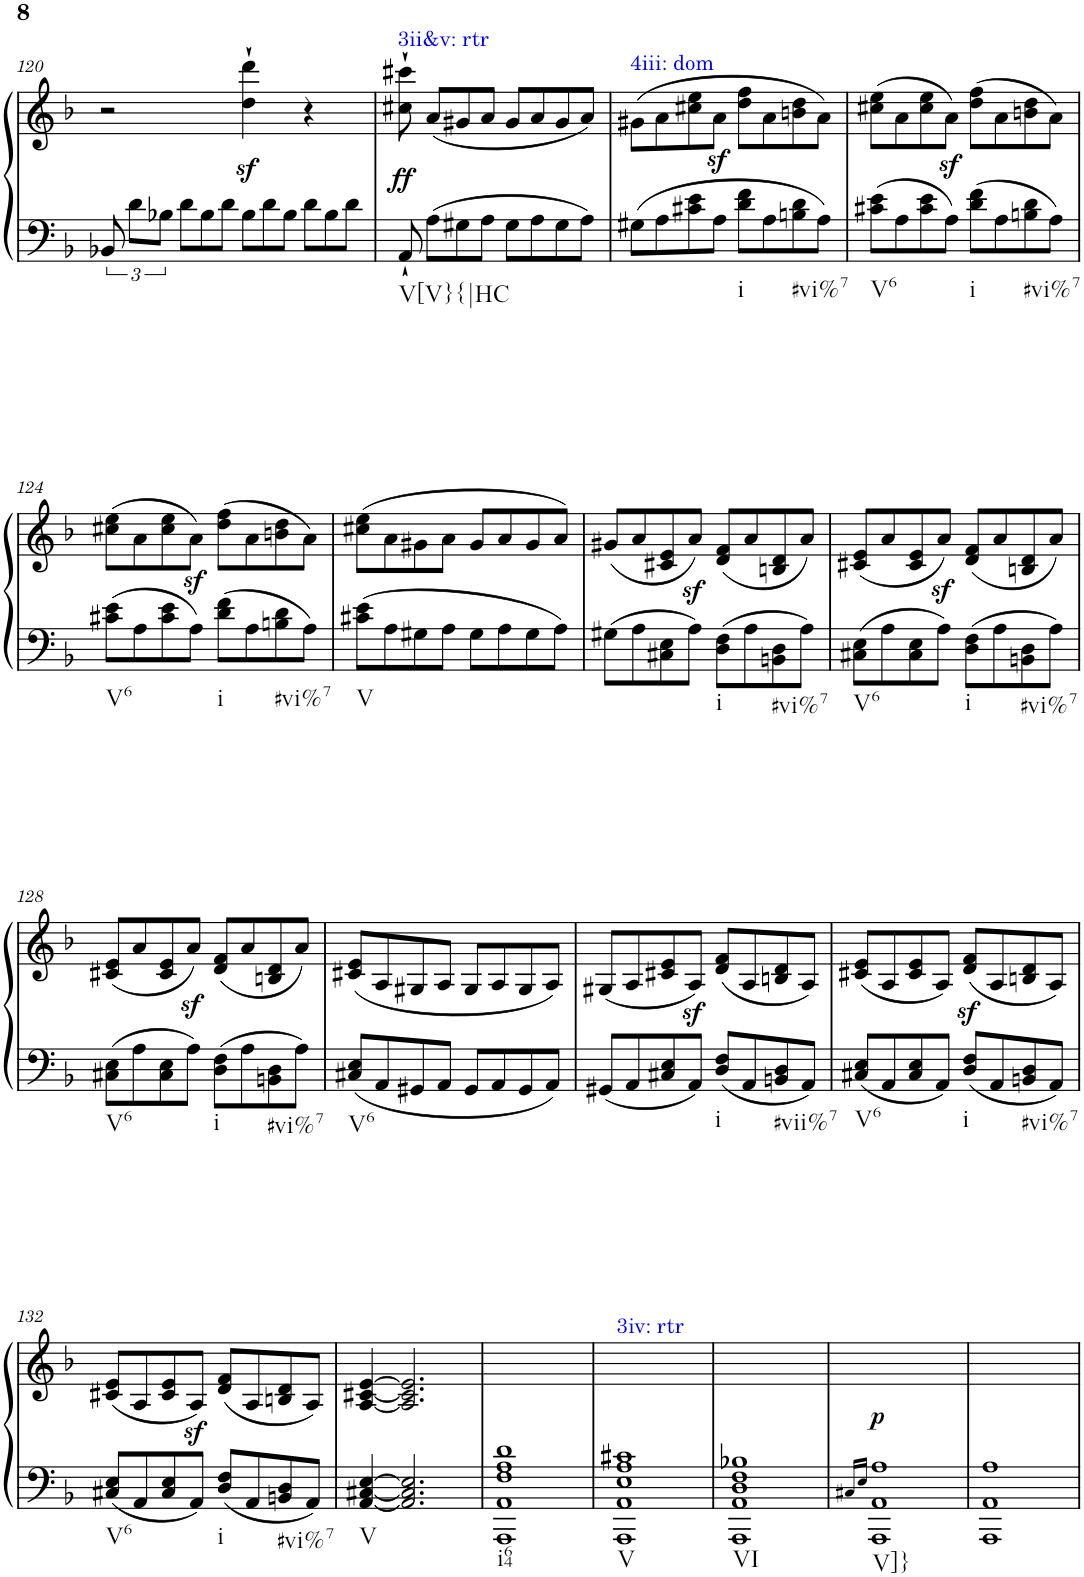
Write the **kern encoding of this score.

**kern	**kern	**dynam
*part1	*part1	*part1
*staff2	*staff1	*staff1/2
*I"Piano	*	*
*I'Pno.	*	*
!!LO:PB:g=z
*clefF4	*clefG2	*
*k[b-]	*k[b-]	*
*M4/4	*M4/4	*
*met(c)	*met(c)	*
=120	=120	=120
12BB-X/	2r	.
12d\L	.	.
12B-X\J	.	.
*Xtuplet	*	*
12d\L	.	.
12B-\	.	.
12d\J	.	.
12B-\L	4dd\z<'` 4ddd\z<'`	.
12d\	.	.
12B-\J	.	.
12d\L	4r	.
12B-\	.	.
12d\J	.	.
=121	=121	=121
!	!LO:TX:a:color=#0000FF:t=3ii&v&colon; rtr	!
!LO:TX:b:t=V[V}{|HC	!	!
!	!	!LO:DY:b
8AA'`/	8cc#X\'` 8ccc#X\'`	ff
8A\L	(8a/L	.
8G#X\	8g#X/	.
8A\J	8a/J	.
8G#\L	8g#/L	.
8A\	8a/	.
8G#\	8g#/	.
8A\J	8a/J)	.
=122	=122	=122
!	!LO:TX:a:color=#0000FF:t=4iii&colon; dom	!
8G#X\L	(8g#X\L	.
8A\	8a\	.
8c#X\ 8e\	8cc#X\ 8ee\	.
8A\J	8az<\J	.
!LO:TX:b:t=i	!	!
8d\ 8f\L	8dd\ 8ff\L	.
8A\	8a\	.
!LO:TX:b:t=#vi%7	!	!
8Bn\ 8d\	8bn\ 8dd\	.
8A\J	8a\J)	.
=123	=123	=123
!LO:TX:b:t=V6	!	!
8c#X\ 8e\L	(8cc#X\ 8ee\L	.
8A\	8a\	.
8c#\ 8e\	8cc#\ 8ee\	.
8A\J	8az<\J)	.
!LO:TX:b:t=i	!	!
8d\ 8f\L	(8dd\ 8ff\L	.
8A\	8a\	.
!LO:TX:b:t=#vi%7	!	!
8Bn\ 8d\	8bn\ 8dd\	.
8A\J	8a\J)	.
!!LO:LB:g=z
=124	=124	=124
!LO:TX:b:t=V6	!	!
8c#X\ 8e\L	(8cc#X\ 8ee\L	.
8A\	8a\	.
8c#\ 8e\	8cc#\ 8ee\	.
8A\J	8az<\J)	.
!LO:TX:b:t=i	!	!
8d\ 8f\L	(8dd\ 8ff\L	.
8A\	8a\	.
!LO:TX:b:t=#vi%7	!	!
8Bn\ 8d\	8bn\ 8dd\	.
8A\J	8a\J)	.
=125	=125	=125
!LO:TX:b:t=V	!	!
8c#X\ 8e\L	(8cc#X\ 8ee\L	.
8A\	8a\	.
8G#X\	8g#X\	.
8A\J	8a\J	.
8G#\L	8g#/L	.
8A\	8a/	.
8G#\	8g#/	.
8A\J	8a/J)	.
=126	=126	=126
8G#X\L	(8g#X/L	.
8A\	8a/	.
8C#X\ 8E\	8c#X/ 8e/	.
8A\J	8az</J)	.
!LO:TX:b:t=i	!	!
8D\ 8F\L	(8d/ 8f/L	.
8A\	8a/	.
!LO:TX:b:t=#vi%7	!	!
8BBn\ 8D\	8Bn/ 8d/	.
8A\J	8a/J)	.
=127	=127	=127
!LO:TX:b:t=V6	!	!
8C#X\ 8E\L	(8c#X/ 8e/L	.
8A\	8a/	.
8C#\ 8E\	8c#/ 8e/	.
8A\J	8az</J)	.
!LO:TX:b:t=i	!	!
8D\ 8F\L	(8d/ 8f/L	.
8A\	8a/	.
!LO:TX:b:t=#vi%7	!	!
8BBn\ 8D\	8Bn/ 8d/	.
8A\J	8a/J)	.
!!LO:LB:g=z
=128	=128	=128
!LO:TX:b:t=V6	!	!
8C#X\ 8E\L	(8c#X/ 8e/L	.
8A\	8a/	.
8C#\ 8E\	8c#/ 8e/	.
8A\J	8az</J)	.
!LO:TX:b:t=i	!	!
8D\ 8F\L	(8d/ 8f/L	.
8A\	8a/	.
!LO:TX:b:t=#vi%7	!	!
8BBn\ 8D\	8Bn/ 8d/	.
8A\J	8a/J)	.
=129	=129	=129
!LO:TX:b:t=V6	!	!
8C#X/ 8E/L	(8c#X/ 8e/L	.
8AA/	8A/	.
8GG#X/	8G#X/	.
8AA/J	8A/J	.
8GG#/L	8G#/L	.
8AA/	8A/	.
8GG#/	8G#/	.
8AA/J	8A/J)	.
=130	=130	=130
8GG#X/L	(8G#X/L	.
8AA/	8A/	.
8C#X/ 8E/	8c#X/ 8e/	.
8AA/J	8Az</J)	.
!LO:TX:b:t=i	!	!
8D/ 8F/L	(8d/ 8f/L	.
8AA/	8A/	.
!LO:TX:b:t=#vii%7	!	!
8BBn/ 8D/	8Bn/ 8d/	.
8AA/J	8A/J)	.
=131	=131	=131
!LO:TX:b:t=V6	!	!
8C#X/ 8E/L	(8c#X/ 8e/L	.
8AA/	8A/	.
8C#/ 8E/	8c#/ 8e/	.
8AA/J	8A/J)	.
!LO:TX:b:t=i	!	!
8D/ 8F/L	(8d/z< 8f/z<L	.
8AA/	8A/	.
!LO:TX:b:t=#vi%7	!	!
8BBn/ 8D/	8Bn/ 8d/	.
8AA/J	8A/J)	.
!!LO:LB:g=z
=132	=132	=132
!LO:TX:b:t=V6	!	!
8C#X/ 8E/L	(8c#X/ 8e/L	.
8AA/	8A/	.
8C#/ 8E/	8c#/ 8e/	.
8AA/J	8Az</J)	.
!LO:TX:b:t=i	!	!
8D/ 8F/L	(8d/ 8f/L	.
8AA/	8A/	.
!LO:TX:b:t=#vi%7	!	!
8BBn/ 8D/	8Bn/ 8d/	.
8AA/J	8A/J)	.
=133	=133	=133
!LO:TX:b:t=V	!	!
[4AA/ [4C#X/ [4E/	[4A/ [4c#X/ [4e/	.
2.AA/] 2.C#/] 2.E/]	2.A/] 2.c#/] 2.e/]	.
=134	=134	=134
*^	*	*
!LO:TX:b:t=i64	!	!	!
1F 1A 1d	1AAA 1AA	1ryy	.
=135	=135	=135	=135
!	!	!LO:TX:a:color=#0000FF:t=3iv&colon; rtr	!
!LO:TX:b:t=V	!	!	!
1E 1A 1c#X	1AAA 1AA	1ryy	.
=136	=136	=136	=136
!LO:TX:b:t=VI	!	!	!
1D 1F 1B-X	1AAA 1AA	1ryy	.
=137	=137	=137	=137
16qC#X/LL	.	.	.
16qE/JJ	.	.	.
!LO:TX:b:t=V]}	!	!	!
!	!	!	!LO:DY:b
1A	1AAA 1AA	1ryy	p
=138	=138	=138	=138
1A	1AAA 1AA	1ryy	.
*v	*v	*	*
=	=	=
*-	*-	*-
